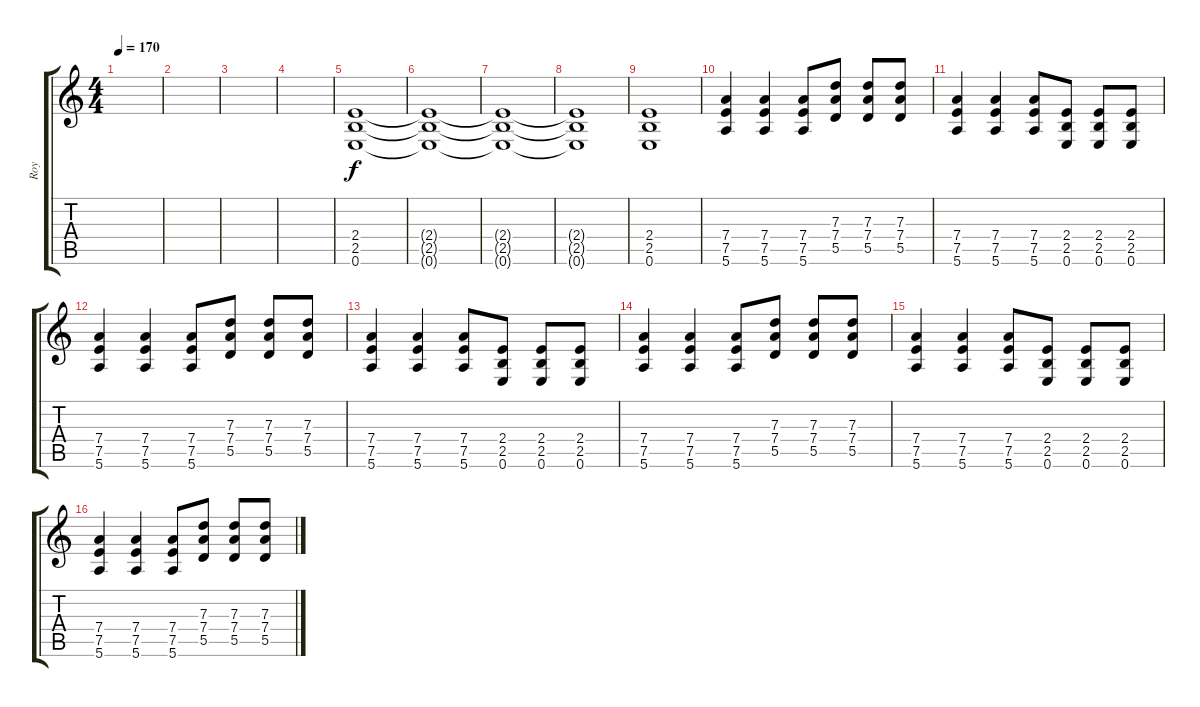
\track ("Roy" "Roy") {instrument overdrivenguitar}
\staff {score tabs}
\tuning (E4 B3 G3 D3 A2 E2) {hide}
\ts (4 4)
\tempo 170
\clef g2
\ks c
|
|
|
|
(2.4 2.5 0.6).1 |
(2.4{t} 2.5{t} 0.6{t}).1 |
(2.4{t} 2.5{t} 0.6{t}).1 |
(2.4{t} 2.5{t} 0.6{t}).1 |
(2.4 2.5 0.6).1 |
(7.4 7.5 5.6).4 (7.4 7.5 5.6).4 (7.4 7.5 5.6).8 (7.3 7.4 5.5).8 (7.3 7.4 5.5).8 (7.3 7.4 5.5).8 |
(7.4 7.5 5.6).4 (7.4 7.5 5.6).4 (7.4 7.5 5.6).8 (2.4 2.5 0.6).8 (2.4 2.5 0.6).8 (2.4 2.5 0.6).8 |
(7.4 7.5 5.6).4 (7.4 7.5 5.6).4 (7.4 7.5 5.6).8 (7.3 7.4 5.5).8 (7.3 7.4 5.5).8 (7.3 7.4 5.5).8 |
(7.4 7.5 5.6).4 (7.4 7.5 5.6).4 (7.4 7.5 5.6).8 (2.4 2.5 0.6).8 (2.4 2.5 0.6).8 (2.4 2.5 0.6).8 |
(7.4 7.5 5.6).4 (7.4 7.5 5.6).4 (7.4 7.5 5.6).8 (7.3 7.4 5.5).8 (7.3 7.4 5.5).8 (7.3 7.4 5.5).8 |
(7.4 7.5 5.6).4 (7.4 7.5 5.6).4 (7.4 7.5 5.6).8 (2.4 2.5 0.6).8 (2.4 2.5 0.6).8 (2.4 2.5 0.6).8 |
(7.4 7.5 5.6).4 (7.4 7.5 5.6).4 (7.4 7.5 5.6).8 (7.3 7.4 5.5).8 (7.3 7.4 5.5).8 (7.3 7.4 5.5).8
